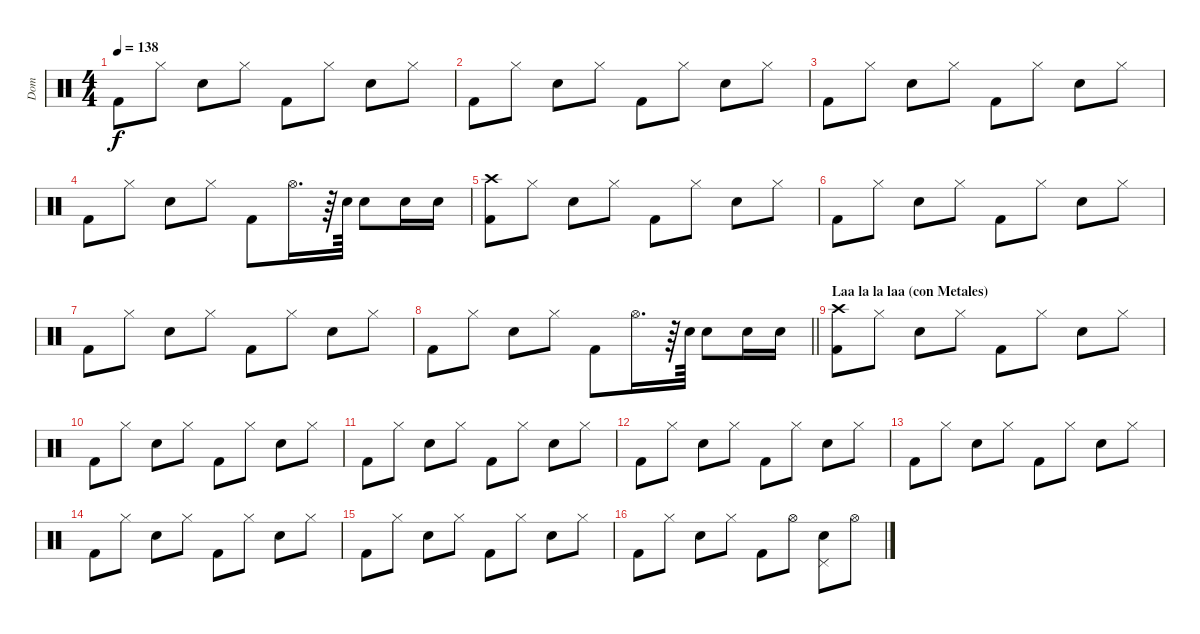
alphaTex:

\track ("Dom" "Dom") {instrument percussion}
\staff {score}
\articulation defaults
\ts (4 4)
\tempo 138
\clef neutral
\ks c "Kick (hit) 2".8{dy f} "Hi-Hat (closed)".8 "Electric Snare (hit)".8 "Hi-Hat (closed)".8 "Kick (hit) 2".8 "Hi-Hat (closed)".8 "Electric Snare (hit)".8 "Hi-Hat (closed)".8
|
"Kick (hit) 2".8 "Hi-Hat (closed)".8 "Electric Snare (hit)".8 "Hi-Hat (closed)".8 "Kick (hit) 2".8 "Hi-Hat (closed)".8 "Electric Snare (hit)".8 "Hi-Hat (closed)".8 |
"Kick (hit) 2".8 "Hi-Hat (closed)".8 "Electric Snare (hit)".8 "Hi-Hat (closed)".8 "Kick (hit) 2".8 "Hi-Hat (closed)".8 "Electric Snare (hit)".8 "Hi-Hat (closed)".8 |
"Kick (hit) 2".8 "Hi-Hat (closed)".8 "Electric Snare (hit)".8 "Hi-Hat (closed)".8 "Kick (hit) 2".8 "Hi-Hat (open)".16{d} r.64 "Electric Snare (hit)".64 "Electric Snare (hit)".8 "Electric Snare (hit)".16 "Electric Snare (hit)".16 |
("Crash high (hit)" "Kick (hit) 2").8 "Hi-Hat (closed)".8 "Electric Snare (hit)".8 "Hi-Hat (closed)".8 "Kick (hit) 2".8 "Hi-Hat (closed)".8 "Electric Snare (hit)".8 "Hi-Hat (closed)".8 |
"Kick (hit) 2".8 "Hi-Hat (closed)".8 "Electric Snare (hit)".8 "Hi-Hat (closed)".8 "Kick (hit) 2".8 "Hi-Hat (closed)".8 "Electric Snare (hit)".8 "Hi-Hat (closed)".8 |
"Kick (hit) 2".8 "Hi-Hat (closed)".8 "Electric Snare (hit)".8 "Hi-Hat (closed)".8 "Kick (hit) 2".8 "Hi-Hat (closed)".8 "Electric Snare (hit)".8 "Hi-Hat (closed)".8 |
\barLineRight lightlight "Kick (hit) 2".8 "Hi-Hat (closed)".8 "Electric Snare (hit)".8 "Hi-Hat (closed)".8 "Kick (hit) 2".8 "Hi-Hat (open)".16{d}
r.64 "Electric Snare (hit)".64 "Electric Snare (hit)".8 "Electric Snare (hit)".16 "Electric Snare (hit)".16 |
\section ("" "Laa la la laa (con Metales)")
("Crash high (hit)" "Kick (hit) 2").8 "Hi-Hat (closed)".8 "Electric Snare (hit)".8 "Hi-Hat (closed)".8 "Kick (hit) 2".8 "Hi-Hat (closed)".8 "Electric Snare (hit)".8 "Hi-Hat (closed)".8 |
"Kick (hit) 2".8 "Hi-Hat (closed)".8 "Electric Snare (hit)".8 "Hi-Hat (closed)".8 "Kick (hit) 2".8 "Hi-Hat (closed)".8 "Electric Snare (hit)".8 "Hi-Hat (closed)".8 |
"Kick (hit) 2".8 "Hi-Hat (closed)".8 "Electric Snare (hit)".8 "Hi-Hat (closed)".8 "Kick (hit) 2".8 "Hi-Hat (closed)".8 "Electric Snare (hit)".8 "Hi-Hat (closed)".8 |
"Kick (hit) 2".8 "Hi-Hat (closed)".8 "Electric Snare (hit)".8 "Hi-Hat (closed)".8 "Kick (hit) 2".8 "Hi-Hat (closed)".8 "Electric Snare (hit)".8 "Hi-Hat (closed)".8 |
"Kick (hit) 2".8 "Hi-Hat (closed)".8 "Electric Snare (hit)".8 "Hi-Hat (closed)".8 "Kick (hit) 2".8 "Hi-Hat (closed)".8 "Electric Snare (hit)".8 "Hi-Hat (closed)".8 |
"Kick (hit) 2".8 "Hi-Hat (closed)".8 "Electric Snare (hit)".8 "Hi-Hat (closed)".8 "Kick (hit) 2".8 "Hi-Hat (closed)".8 "Electric Snare (hit)".8 "Hi-Hat (closed)".8 |
"Kick (hit) 2".8 "Hi-Hat (closed)".8 "Electric Snare (hit)".8 "Hi-Hat (closed)".8 "Kick (hit) 2".8 "Hi-Hat (closed)".8 "Electric Snare (hit)".8 "Hi-Hat (closed)".8 |
"Kick (hit) 2".8 "Hi-Hat (closed)".8 "Electric Snare (hit)".8 "Hi-Hat (closed)".8 "Kick (hit) 2".8 "Hi-Hat (open)".8 ("Pedal Hi-Hat (hit)" "Electric Snare (hit)").8 "Hi-Hat (open)".8
